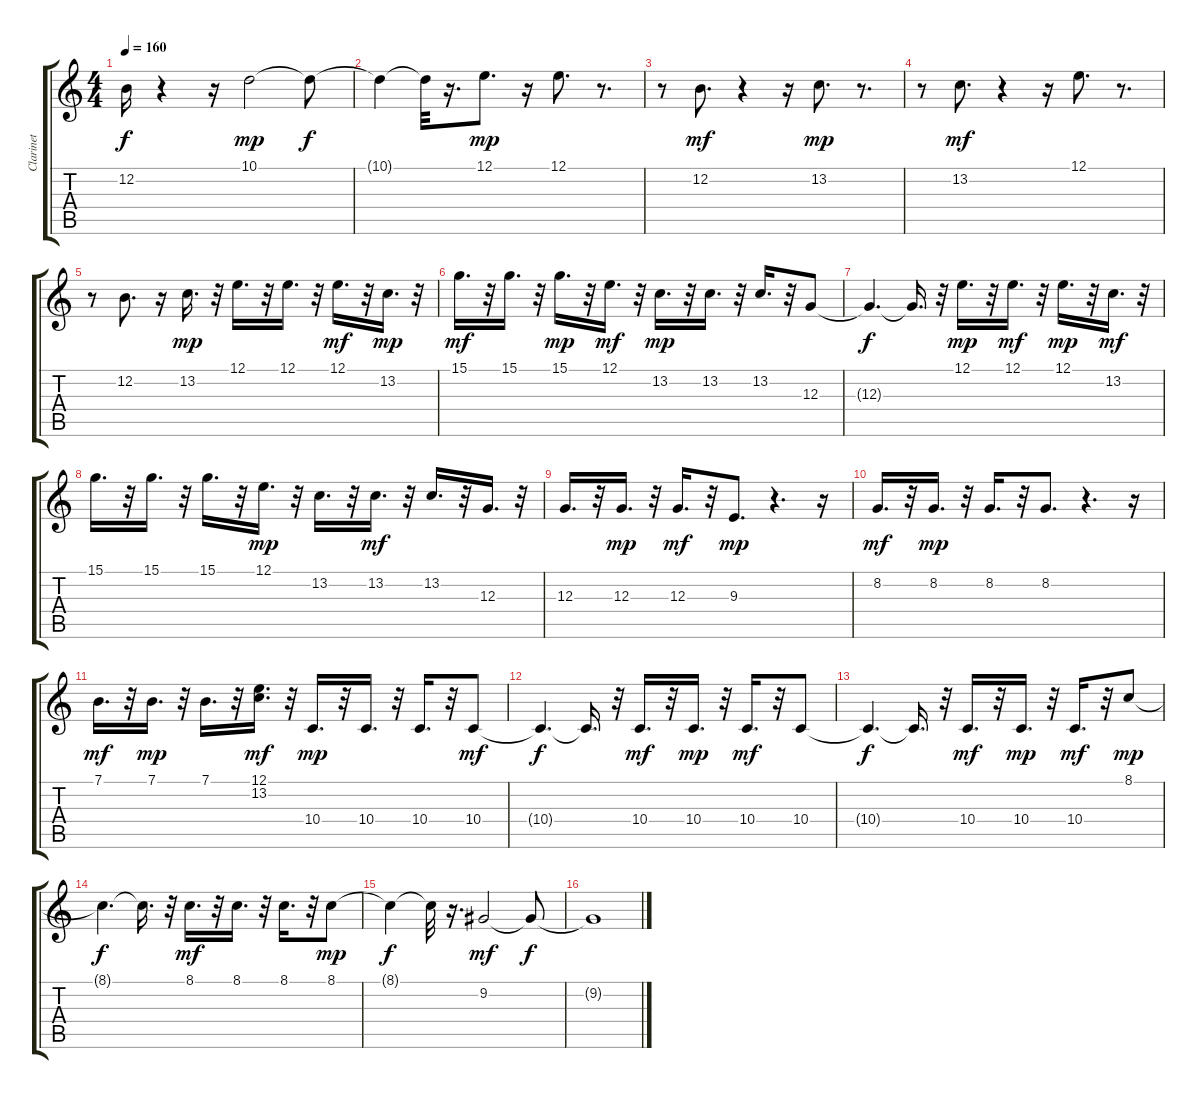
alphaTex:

\track ("Clarinet" "Clarinet") {instrument clarinet}
\staff {score tabs}
\tuning (E4 B3 G3 D3 A2 E2) {hide}
\ts (4 4)
\tempo 160
\clef g2
\ks c
12.2{t}.16{dy f} r.4 r.16 10.1.2{dy mp} 10.1{t}.8{dy f} |
10.1{t}.4 10.1{t}.32 r.16{d} 12.1.8{d dy mp} r.16 12.1.8{d} r.8{d} |
r.8 12.2.8{d dy mf} r.4 r.16 13.2.8{d dy mp} r.8{d} |
r.8 13.2.8{d dy mf} r.4 r.16 12.1.8{d} r.8{d} |
r.8 12.2.8{d} r.16 13.2.16{d dy mp} r.32 12.1.16{d} r.32 12.1.16{d} r.32 12.1.16{d dy mf} r.32 13.2.16{d dy mp} r.32 |
15.1.16{d dy mf} r.32 15.1.16{d} r.32 15.1.16{d dy mp} r.32 12.1.16{d dy mf} r.32 13.2.16{d dy mp} r.32 13.2.16{d} r.32 13.2.16{d} r.32 12.3.8 |
12.3{t}.4{d dy f} 12.3{t}.16{d} r.32 12.1.16{d dy mp} r.32 12.1.16{d dy mf} r.32 12.1.16{d dy mp} r.32 13.2.16{d dy mf} r.32 |
15.1.16{d} r.32 15.1.16{d} r.32 15.1.16{d} r.32 12.1.16{d dy mp} r.32 13.2.16{d} r.32 13.2.16{d dy mf} r.32 13.2.16{d} r.32 12.3.16{d} r.32 |
12.3.16{d} r.32 12.3.16{d dy mp} r.32 12.3.16{d dy mf} r.32 9.3.8{d dy mp} r.4{d} r.16 |
8.2.16{d dy mf} r.32 8.2.16{d dy mp} r.32 8.2.16{d} r.32 8.2.8{d} r.4{d} r.16 |
7.1.16{d dy mf} r.32 7.1.16{d dy mp} r.32 7.1.16{d} r.32 (12.1 13.2).16{d dy mf} r.32 10.4.16{d dy mp} r.32 10.4.16{d} r.32 10.4.16{d} r.32 10.4.8{dy mf} |
10.4{t}.4{d dy f} 10.4{t}.16{d} r.32 10.4.16{d dy mf} r.32 10.4.16{d dy mp} r.32 10.4.16{d dy mf} r.32 10.4.8 |
10.4{t}.4{d dy f} 10.4{t}.16{d} r.32 10.4.16{d dy mf} r.32 10.4.16{d dy mp} r.32 10.4.16{d dy mf} r.32 8.1.8{dy mp} |
8.1{t}.4{d dy f} 8.1{t}.16{d} r.32 8.1.16{d dy mf} r.32 8.1.16{d} r.32 8.1.16{d} r.32 8.1.8{dy mp} |
8.1{t}.4{dy f} 8.1{t}.32 r.16{d} 9.2.2{dy mf} 9.2{t}.8{dy f} |
9.2{t}.1
